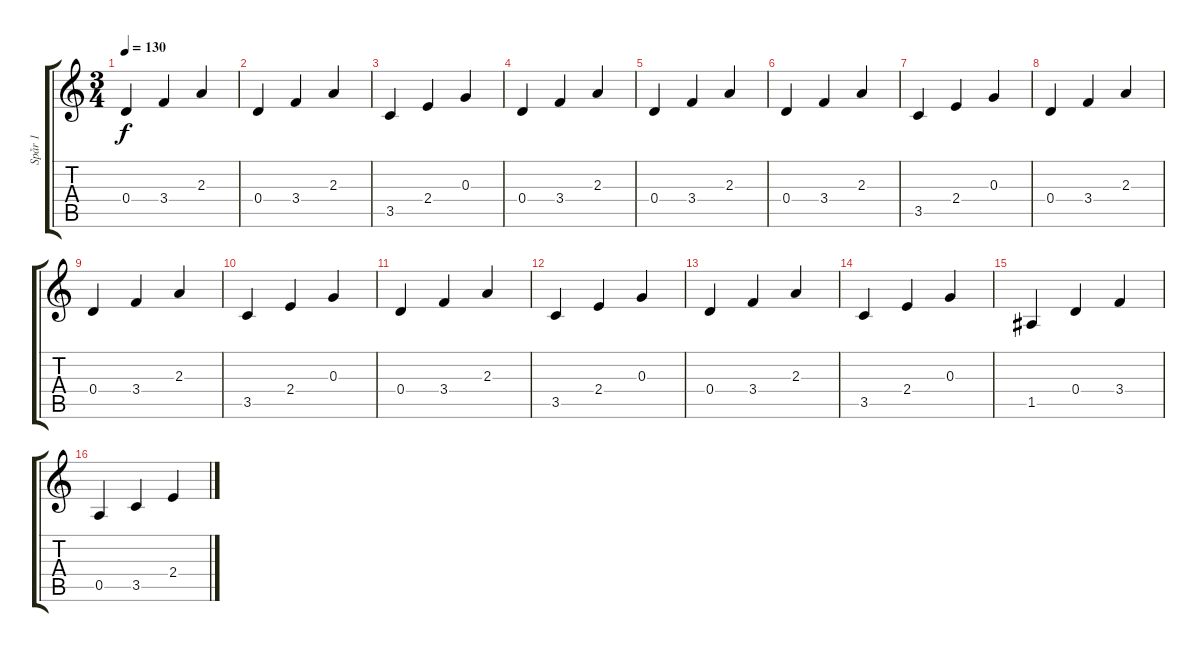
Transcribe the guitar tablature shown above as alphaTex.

\track ("Spår 1" "Spår 1") {instrument acousticguitarnylon}
\staff {score tabs}
\tuning (E4 B3 G3 D3 A2 E2) {hide}
\ts (3 4)
\tempo 130
\clef g2
\ks c
0.4.4{dy f} 3.4.4 2.3.4 |
0.4.4 3.4.4 2.3.4 |
3.5.4 2.4.4 0.3.4 |
0.4.4 3.4.4 2.3.4 |
0.4.4 3.4.4 2.3.4 |
0.4.4 3.4.4 2.3.4 |
3.5.4 2.4.4 0.3.4 |
0.4.4 3.4.4 2.3.4 |
0.4.4 3.4.4 2.3.4 |
3.5.4 2.4.4 0.3.4 |
0.4.4 3.4.4 2.3.4 |
3.5.4 2.4.4 0.3.4 |
0.4.4 3.4.4 2.3.4 |
3.5.4 2.4.4 0.3.4 |
1.5.4 0.4.4 3.4.4 |
0.5.4 3.5.4 2.4.4
